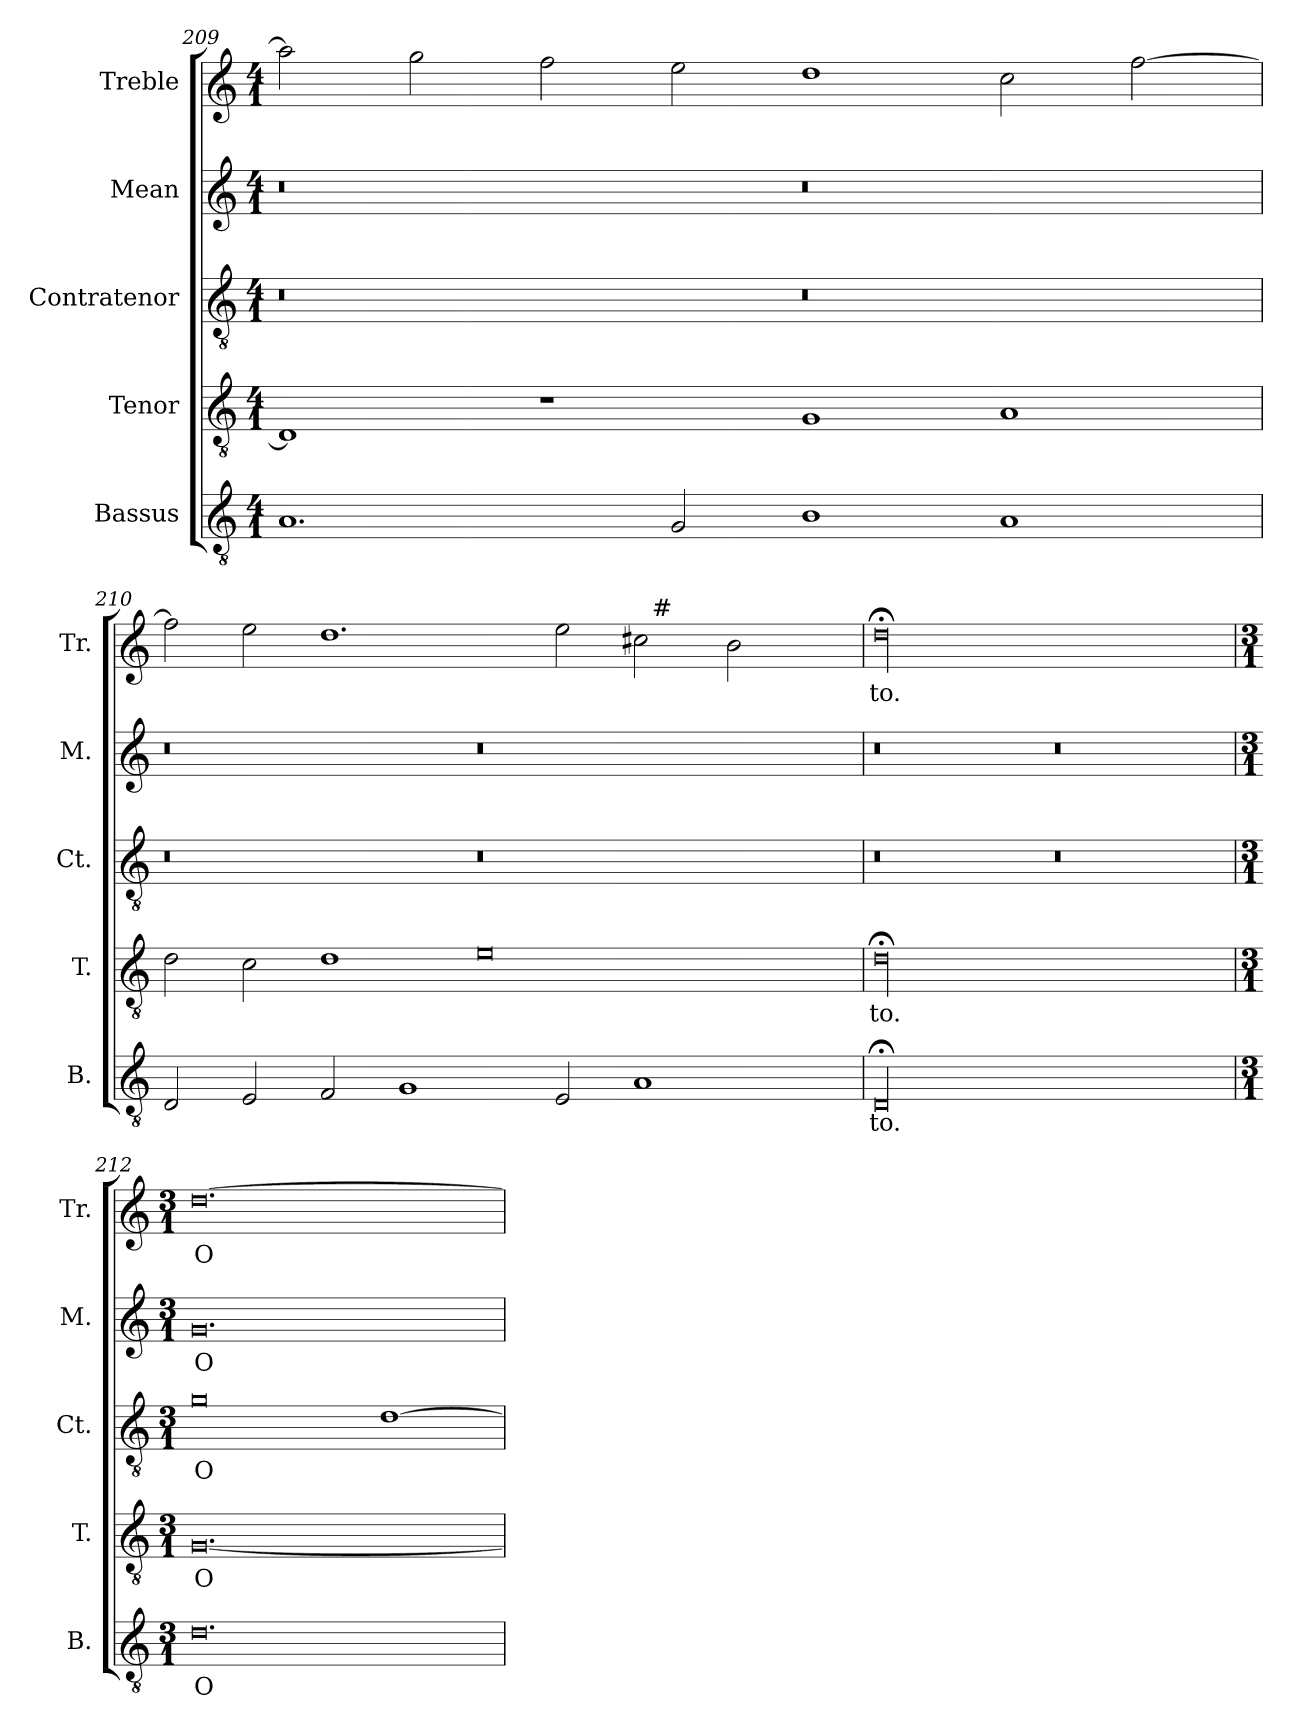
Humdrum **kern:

**kern	**text	**kern	**text	**kern	**text	**kern	**text	**kern	**text
*part5	*part5	*part4	*part4	*part3	*part3	*part2	*part2	*part1	*part1
*staff5	*staff5	*staff4	*staff4	*staff3	*staff3	*staff2	*staff2	*staff1	*staff1
*I"Bassus	*	*I"Tenor	*	*I"Contratenor	*	*I"Mean	*	*I"Treble	*
*I'B.	*	*I'T.	*	*I'Ct.	*	*I'M.	*	*I'Tr.	*
*clefGv2	*	*clefGv2	*	*clefGv2	*	*clefG2	*	*clefG2	*
*ITrd7c12	*	*ITrd7c12	*	*ITrd7c12	*	*	*	*	*
*k[]	*	*k[]	*	*k[]	*	*k[]	*	*k[]	*
*	*	*	*	*	*	*C:	*	*C:	*
*M4/1	*	*M4/1	*	*M4/1	*	*M4/1	*	*M4/1	*
=209	=209	=209	=209	=209	=209	=209	=209	=209	=209
1.AAi	.	1DDi]	.	0r	.	0r	.	2aai\]	.
.	.	.	.	.	.	.	.	2ggi\	.
.	.	1r	.	.	.	.	.	2ffi\	.
2GGi/	.	.	.	.	.	.	.	2eei\	.
1BBi	.	1GGi	.	0r	.	0r	.	1ddi	.
1AAi	.	1AAi	.	.	.	.	.	2cci\	.
.	.	.	.	.	.	.	.	[>2ffi\	.
!!LO:LB:g=z
=210`	=210`	=210`	=210`	=210`	=210`	=210`	=210`	=210`	=210`
*	*	*	*	*	*	*	*	*^	*
2DDi/	.	2Di\	.	0r	.	0r	.	2ffi\]	1ryy	.
2EEi/	.	2Ci\	.	.	.	.	.	2eei\	.	.
2FFi/	.	1Di	.	.	.	.	.	1.ddi	1ryy	.
1GGi	.	.	.	.	.	.	.	.	.	.
.	.	0Ei	.	0r	.	0r	.	.	1ryy	.
2EEi/	.	.	.	.	.	.	.	2eei\	.	.
1AAi	.	.	.	.	.	.	.	2cc#i\	32ryy	.
.	.	.	.	.	.	.	.	.	256ryy	.
!	!	!	!	!	!	!	!	!	!LO:TX:a:t=#	!
.	.	.	.	.	.	.	.	.	2ryy	.
.	.	.	.	.	.	.	.	2bi\	.	.
.	.	.	.	.	.	.	.	.	4ryy	.
.	.	.	.	.	.	.	.	.	8ryy	.
.	.	.	.	.	.	.	.	.	16ryy	.
.	.	.	.	.	.	.	.	.	64..ryy	.
*	*	*	*	*	*	*	*	*v	*v	*
=211`	=211`	=211`	=211`	=211`	=211`	=211`	=211`	=211`	=211`
*	*	*	*	*	*	*	*	*^	*
!	!LO:LY:b:color=#000000	!	!	!	!	!	!	!	!	!
*	*	*	*	*	*	*	*	*v	*v	*
*	*	*	*	*	*	*	*	*^	*
!	!	!	!LO:LY:b:color=#000000	!	!	!	!	!	!	!
*	*	*	*	*	*	*	*	*v	*v	*
*	*	*	*	*	*	*	*	*^	*
!	!	!	!	!	!	!	!	!	!	!LO:LY:b:color=#000000
*	*	*	*	*	*	*	*	*v	*v	*
00DD;i	-to.	00D;i	-to.	0r	.	0r	.	00dd;i	-to.
.	.	.	.	0r	.	0r	.	.	.
!!LO:LB:g=z
=212	=212	=212	=212	=212	=212	=212	=212	=212	=212
*M3/1	*	*M3/1	*	*M3/1	*	*M3/1	*	*M3/1	*
!	!LO:LY:b:color=#000000	!	!	!	!	!	!	!	!
!	!	!	!LO:LY:b:color=#000000	!	!	!	!	!	!
!	!	!	!	!	!LO:LY:b:color=#000000	!	!	!	!
!	!	!	!	!	!	!	!LO:LY:b:color=#000000	!	!
!	!	!	!	!	!	!	!	!	!LO:LY:b:color=#000000
0.Di	O	[<0.GGi	O	0Gi	O	0.gi	O	[>0.ddi	O
.	.	.	.	[>1Di	.	.	.	.	.
=`	=`	=`	=`	=`	=`	=`	=`	=`	=`
*-	*-	*-	*-	*-	*-	*-	*-	*-	*-
